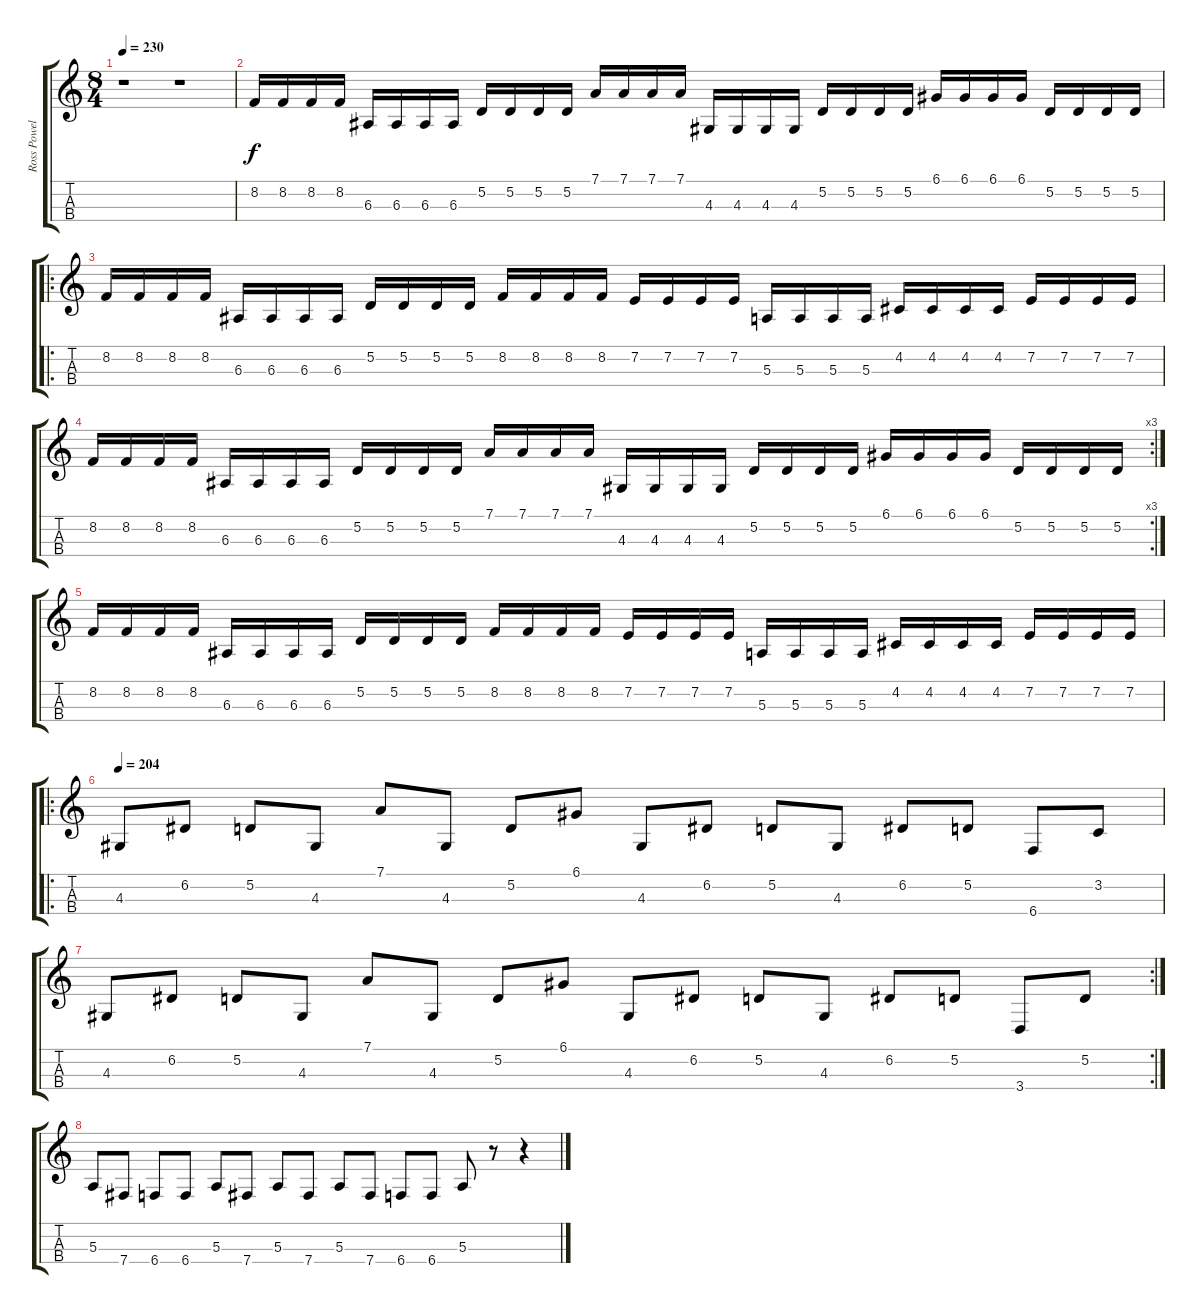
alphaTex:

\track ("Ross Powell" "Ross Powel") {instrument electricbasspick}
\staff {score tabs}
\tuning (D3 A2 E2 B1) {hide}
\ts (8 4)
\tempo 230
\clef g2
\ks c
r.1{dy f instrument electricbasspick} r.1 |
8.2.16 8.2.16 8.2.16 8.2.16 6.3.16 6.3.16 6.3.16 6.3.16 5.2.16 5.2.16 5.2.16 5.2.16 7.1.16 7.1.16 7.1.16 7.1.16 4.3.16 4.3.16 4.3.16 4.3.16 5.2.16 5.2.16 5.2.16 5.2.16 6.1.16 6.1.16 6.1.16 6.1.16 5.2.16 5.2.16 5.2.16 5.2.16 |
\ro
8.2.16 8.2.16 8.2.16 8.2.16 6.3.16 6.3.16 6.3.16 6.3.16 5.2.16 5.2.16 5.2.16 5.2.16 8.2.16 8.2.16 8.2.16 8.2.16 7.2.16 7.2.16 7.2.16 7.2.16 5.3.16 5.3.16 5.3.16 5.3.16 4.2.16 4.2.16 4.2.16 4.2.16 7.2.16 7.2.16 7.2.16 7.2.16 |
\rc 3
8.2.16 8.2.16 8.2.16 8.2.16 6.3.16 6.3.16 6.3.16 6.3.16 5.2.16 5.2.16 5.2.16 5.2.16 7.1.16 7.1.16 7.1.16 7.1.16 4.3.16 4.3.16 4.3.16 4.3.16 5.2.16 5.2.16 5.2.16 5.2.16 6.1.16 6.1.16 6.1.16 6.1.16 5.2.16 5.2.16 5.2.16 5.2.16 |
8.2.16 8.2.16 8.2.16 8.2.16 6.3.16 6.3.16 6.3.16 6.3.16 5.2.16 5.2.16 5.2.16 5.2.16 8.2.16 8.2.16 8.2.16 8.2.16 7.2.16 7.2.16 7.2.16 7.2.16 5.3.16 5.3.16 5.3.16 5.3.16 4.2.16 4.2.16 4.2.16 4.2.16 7.2.16 7.2.16 7.2.16 7.2.16 |
\ro
\tempo 204
4.3.8 6.2.8 5.2.8 4.3.8 7.1.8 4.3.8 5.2.8 6.1.8 4.3.8 6.2.8 5.2.8 4.3.8 6.2.8 5.2.8 6.4.8 3.2.8 |
\rc 2
4.3.8 6.2.8 5.2.8 4.3.8 7.1.8 4.3.8 5.2.8 6.1.8 4.3.8 6.2.8 5.2.8 4.3.8 6.2.8 5.2.8 3.4.8 5.2.8 |
5.3.8 7.4.8 6.4.8 6.4.8 5.3.8 7.4.8 5.3.8 7.4.8 5.3.8 7.4.8 6.4.8 6.4.8 5.3.8 r.8 r.4
